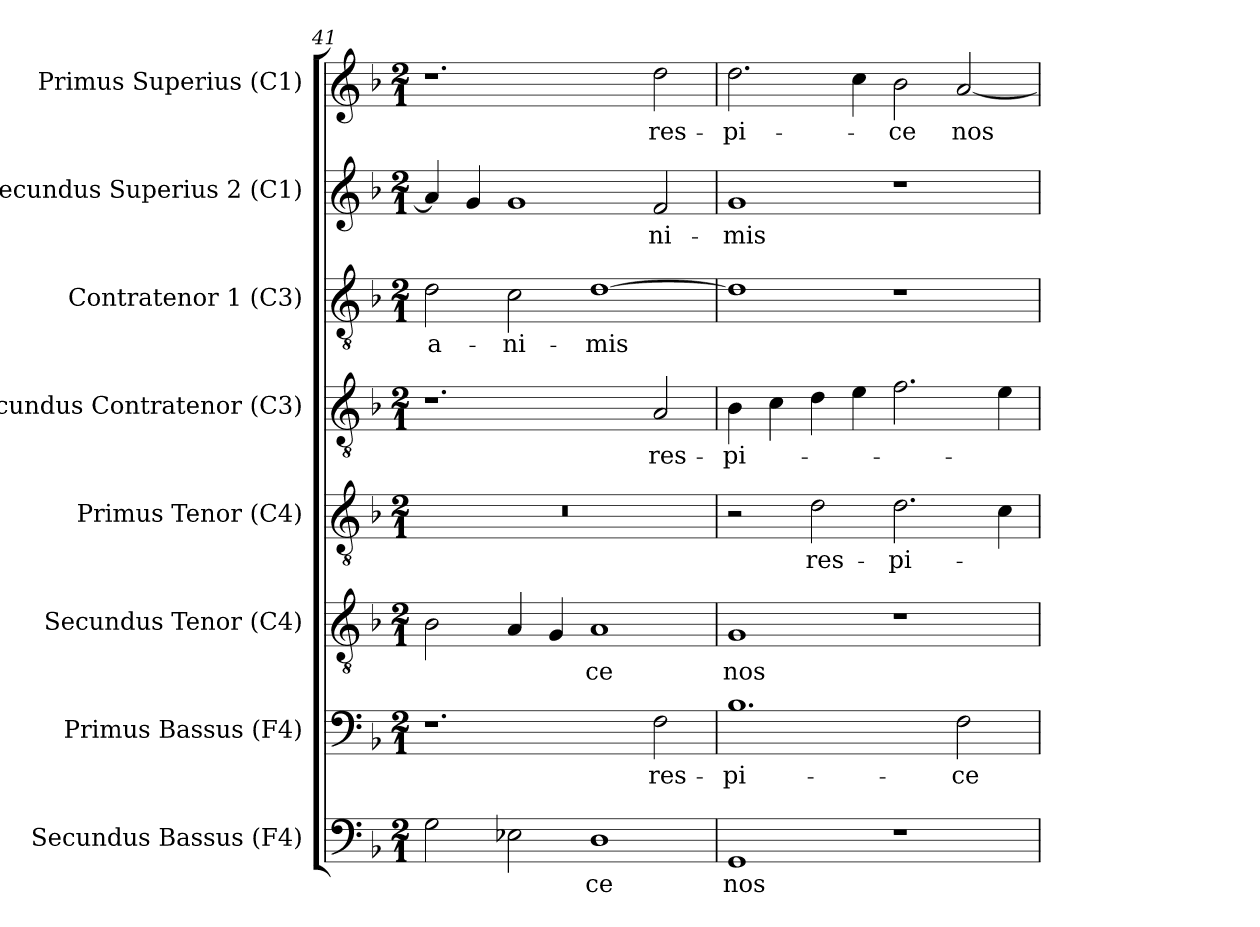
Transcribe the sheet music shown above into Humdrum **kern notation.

**kern	**text	**kern	**text	**kern	**text	**kern	**text	**kern	**text	**kern	**text	**kern	**text	**kern	**text
*part8	*part8	*part7	*part7	*part6	*part6	*part5	*part5	*part4	*part4	*part3	*part3	*part2	*part2	*part1	*part1
*staff8	*staff8	*staff7	*staff7	*staff6	*staff6	*staff5	*staff5	*staff4	*staff4	*staff3	*staff3	*staff2	*staff2	*staff1	*staff1
*I"Secundus Bassus (F4)	*	*I"Primus Bassus (F4)	*	*I"Secundus Tenor (C4)	*	*I"Primus Tenor (C4)	*	*I"Secundus  Contratenor (C3)	*	*I"Contratenor 1 (C3)	*	*I"Secundus Superius 2 (C1)	*	*I"Primus Superius (C1)	*
*I'B2	*	*I'B1	*	*I'T2	*	*I'T1	*	*I'A2	*	*I'A1	*	*I'C2	*	*I'C1	*
*clefF4	*	*clefF4	*	*clefGv2	*	*clefGv2	*	*clefGv2	*	*clefGv2	*	*clefG2	*	*clefG2	*
*	*	*	*	*	*	*ITrd7c12	*	*	*	*	*	*	*	*	*
*k[b-]	*	*k[b-]	*	*k[b-]	*	*k[b-]	*	*k[b-]	*	*k[b-]	*	*k[b-]	*	*k[b-]	*
*F:	*	*F:	*	*F:	*	*F:	*	*F:	*	*F:	*	*F:	*	*F:	*
*M2/1	*	*M2/1	*	*M2/1	*	*M2/1	*	*M2/1	*	*M2/1	*	*M2/1	*	*M2/1	*
=41	=41	=41	=41	=41	=41	=41	=41	=41	=41	=41	=41	=41	=41	=41	=41
!	!	!	!	!	!	!LO:N:vis=1	!	!	!	!	!	!	!	!	!
!	!	!	!	!	!	!	!	!	!	!	!LO:LY:b:color=#000000	!	!	!	!
2Gi\	.	1.r	.	2B-i\	.	0r	.	1.r	.	2di\	a-	4ai/]	.	1.r	.
.	.	.	.	.	.	.	.	.	.	.	.	4gi/	.	.	.
!	!	!	!	!	!	!	!	!	!	!	!LO:LY:b:color=#000000	!	!	!	!
2E-i\	.	.	.	4Ai/	.	.	.	.	.	2ci\	-ni-	1gi	.	.	.
.	.	.	.	4Gi/	.	.	.	.	.	.	.	.	.	.	.
!	!LO:LY:b:color=#000000	!	!	!	!	!	!	!	!	!	!	!	!	!	!
!	!	!	!	!	!LO:LY:b:color=#000000	!	!	!	!	!	!	!	!	!	!
!	!	!	!	!	!	!	!	!	!	!	!LO:LY:b:color=#000000	!	!	!	!
1Di	-ce	.	.	1Ai	-ce	.	.	.	.	[1di	-mis	.	.	.	.
!	!	!	!LO:LY:b:color=#000000	!	!	!	!	!	!	!	!	!	!	!	!
!	!	!	!	!	!	!	!	!	!LO:LY:b:color=#000000	!	!	!	!	!	!
!	!	!	!	!	!	!	!	!	!	!	!	!	!LO:LY:b:color=#000000	!	!
!	!	!	!	!	!	!	!	!	!	!	!	!	!	!	!LO:LY:b:color=#000000
.	.	2Fi\	res-	.	.	.	.	2Ai/	res-	.	.	2fi/	-ni-	2ddi\	res-
=42	=42	=42	=42	=42	=42	=42	=42	=42	=42	=42	=42	=42	=42	=42	=42
!	!LO:LY:b:color=#000000	!	!	!	!	!	!	!	!	!	!	!	!	!	!
!	!	!	!LO:LY:b:color=#000000	!	!	!	!	!	!	!	!	!	!	!	!
!	!	!	!	!	!LO:LY:b:color=#000000	!	!	!	!	!	!	!	!	!	!
!	!	!	!	!	!	!	!	!	!LO:LY:b:color=#000000	!	!	!	!	!	!
!	!	!	!	!	!	!	!	!	!	!	!	!	!LO:LY:b:color=#000000	!	!
!	!	!	!	!	!	!	!	!	!	!	!	!	!	!	!LO:LY:b:color=#000000
1GGi	nos	1.B-i	-pi-	1Gi	nos	2r	.	4B-i\	-pi-	1di]	.	1gi	-mis	2.ddi\	-pi-
.	.	.	.	.	.	.	.	4ci\	.	.	.	.	.	.	.
!	!	!	!	!	!	!	!LO:LY:b:color=#000000	!	!	!	!	!	!	!	!
.	.	.	.	.	.	2Di\	res-	4di\	.	.	.	.	.	.	.
.	.	.	.	.	.	.	.	4ei\	.	.	.	.	.	4cci\	.
!	!	!	!	!	!	!	!LO:LY:b:color=#000000	!	!	!	!	!	!	!	!
!	!	!	!	!	!	!	!	!	!	!	!	!	!	!	!LO:LY:b:color=#000000
1r	.	.	.	1r	.	2.Di\	-pi-	2.fi\	.	1r	.	1r	.	2b-i\	-ce
!	!	!	!LO:LY:b:color=#000000	!	!	!	!	!	!	!	!	!	!	!	!
!	!	!	!	!	!	!	!	!	!	!	!	!	!	!	!LO:LY:b:color=#000000
.	.	2Fi\	-ce	.	.	.	.	.	.	.	.	.	.	[2ai/	nos
.	.	.	.	.	.	4Ci\	.	4ei\	.	.	.	.	.	.	.
=	=	=	=	=	=	=	=	=	=	=	=	=	=	=	=
*-	*-	*-	*-	*-	*-	*-	*-	*-	*-	*-	*-	*-	*-	*-	*-
